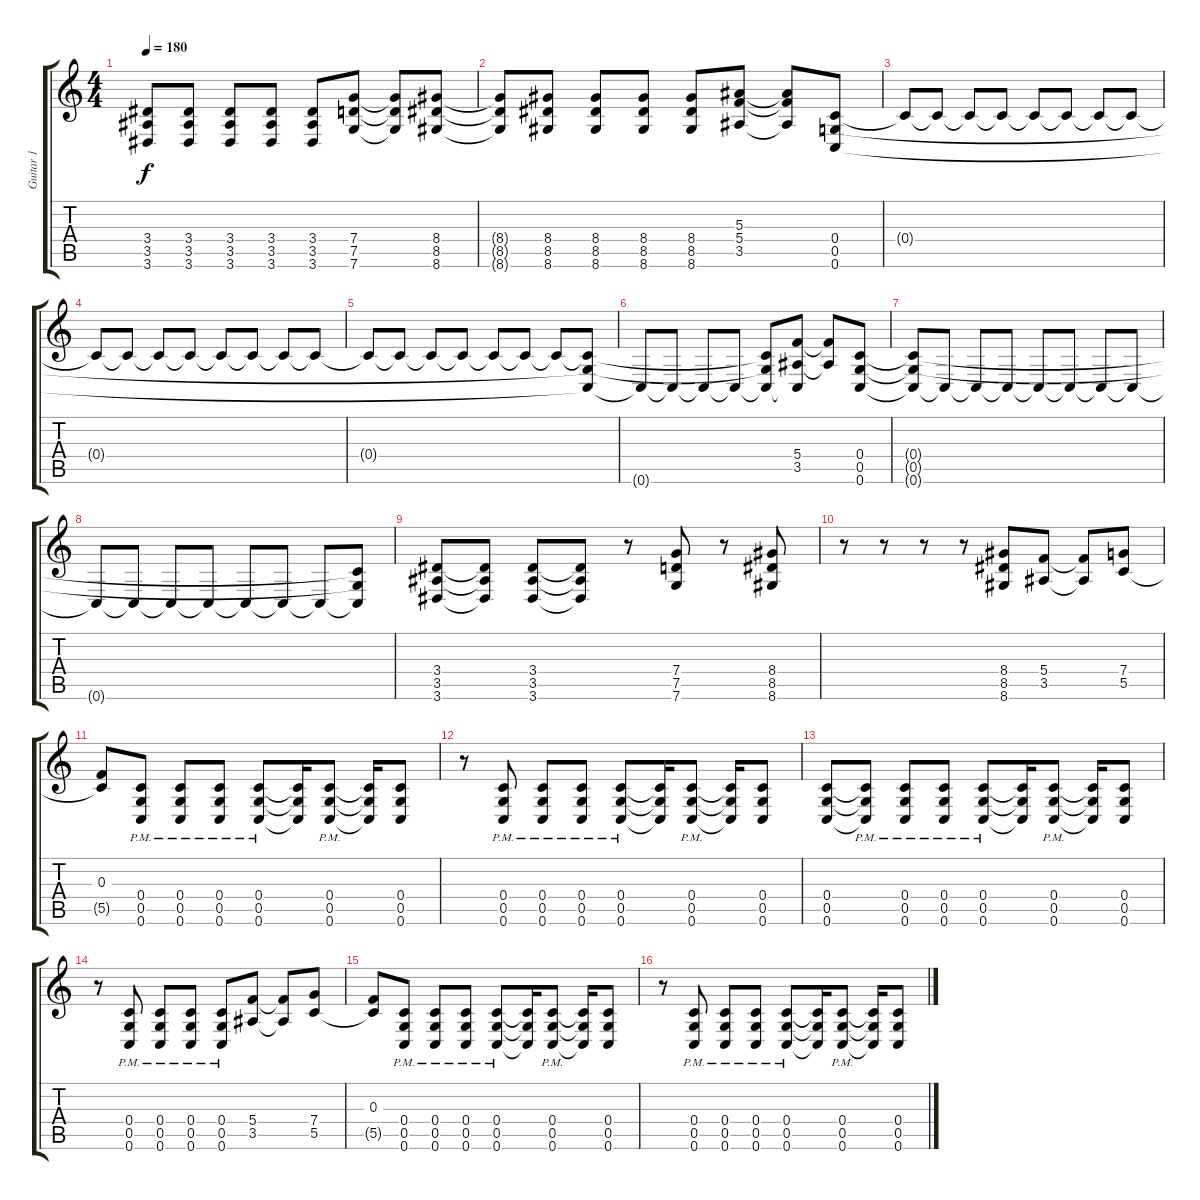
\track ("Guitar 1" "Guitar 1") {instrument distortionguitar}
\staff {score tabs}
\tuning (D4 A3 F3 C3 G2 C2) {hide}
\ts (4 4)
\tempo 180
\clef g2
\ks c
(3.4{t} 3.5{t} 3.6{t}).8{dy f} (3.4 3.5 3.6).8 (3.4 3.5 3.6).8 (3.4 3.5 3.6).8 (3.4 3.5 3.6).8 (7.4 7.5 7.6).8 (7.4{t} 7.5{t} 7.6{t}).8 (8.4 8.5 8.6).8 |
(8.4{t} 8.5{t} 8.6{t}).8 (8.4 8.5 8.6).8 (8.4 8.5 8.6).8 (8.4 8.5 8.6).8 (8.4 8.5 8.6).8 (5.3 5.4 3.5).8 (5.3{t} 5.4{t} 3.5{t}).8 (0.4 0.5 0.6).8 |
0.4{t}.8 0.4{t}.8 0.4{t}.8 0.4{t}.8 0.4{t}.8 0.4{t}.8 0.4{t}.8 0.4{t}.8 |
0.4{t}.8 0.4{t}.8 0.4{t}.8 0.4{t}.8 0.4{t}.8 0.4{t}.8 0.4{t}.8 0.4{t}.8 |
0.4{t}.8 0.4{t}.8 0.4{t}.8 0.4{t}.8 0.4{t}.8 0.4{t}.8 0.4{t}.8 (0.4{t} 0.5{t} 0.6{t}).8 |
0.6{t}.8 0.6{t}.8 0.6{t}.8 0.6{t}.8 (0.4{t} 0.5{t} 0.6{t}).8 (5.4 3.5 0.6{t}).8 (5.4{t} 3.5{t}).8 (0.4 0.5 0.6).8 |
(0.4{t} 0.5{t} 0.6{t}).8 0.6{t}.8 0.6{t}.8 0.6{t}.8 0.6{t}.8 0.6{t}.8 0.6{t}.8 0.6{t}.8 |
0.6{t}.8 0.6{t}.8 0.6{t}.8 0.6{t}.8 0.6{t}.8 0.6{t}.8 0.6{t}.8 (0.4{t} 0.5{t} 0.6{t}).8 |
(3.4 3.5 3.6).8 (3.4{t} 3.5{t} 3.6{t}).8 (3.4 3.5 3.6).8 (3.4{t} 3.5{t} 3.6{t}).8 r.8 (7.4 7.5 7.6).8 r.8 (8.4 8.5 8.6).8 |
r.8 r.8 r.8 r.8 (8.4 8.5 8.6).8 (5.4 3.5).8 (5.4{t} 3.5{t}).8 (7.4 5.5).8 |
(0.3 5.5{t}).8 (0.4{pm} 0.5{pm} 0.6{pm}).8 (0.4{pm} 0.5{pm} 0.6{pm}).8 (0.4{pm} 0.5{pm} 0.6{pm}).8 (0.4{pm} 0.5{pm} 0.6{pm}).8 (0.4{t} 0.5{t} 0.6{t}).16 (0.4{pm} 0.5{pm} 0.6{pm}).8 (0.4{t} 0.5{t} 0.6{t}).16 (0.4 0.5 0.6).8 |
r.8 (0.4{pm} 0.5{pm} 0.6{pm}).8 (0.4{pm} 0.5{pm} 0.6{pm}).8 (0.4{pm} 0.5{pm} 0.6{pm}).8 (0.4{pm} 0.5{pm} 0.6{pm}).8 (0.4{t} 0.5{t} 0.6{t}).16 (0.4{pm} 0.5{pm} 0.6{pm}).8 (0.4{t} 0.5{t} 0.6{t}).16 (0.4 0.5 0.6).8 |
(0.4 0.5 0.6).8 (0.4{pm t} 0.5{pm t} 0.6{pm t}).8 (0.4{pm} 0.5{pm} 0.6{pm}).8 (0.4{pm} 0.5{pm} 0.6{pm}).8 (0.4{pm} 0.5{pm} 0.6{pm}).8 (0.4{t} 0.5{t} 0.6{t}).16 (0.4{pm} 0.5{pm} 0.6{pm}).8 (0.4{t} 0.5{t} 0.6{t}).16 (0.4 0.5 0.6).8 |
r.8 (0.4{pm} 0.5{pm} 0.6{pm}).8 (0.4{pm} 0.5{pm} 0.6{pm}).8 (0.4{pm} 0.5{pm} 0.6{pm}).8 (0.4{pm} 0.5{pm} 0.6{pm}).8 (5.4 3.5).8 (5.4{t} 3.5{t}).8 (7.4 5.5).8 |
(0.3 5.5{t}).8 (0.4{pm} 0.5{pm} 0.6{pm}).8 (0.4{pm} 0.5{pm} 0.6{pm}).8 (0.4{pm} 0.5{pm} 0.6{pm}).8 (0.4{pm} 0.5{pm} 0.6{pm}).8 (0.4{t} 0.5{t} 0.6{t}).16 (0.4{pm} 0.5{pm} 0.6{pm}).8 (0.4{t} 0.5{t} 0.6{t}).16 (0.4 0.5 0.6).8 |
r.8 (0.4{pm} 0.5{pm} 0.6{pm}).8 (0.4{pm} 0.5{pm} 0.6{pm}).8 (0.4{pm} 0.5{pm} 0.6{pm}).8 (0.4{pm} 0.5{pm} 0.6{pm}).8 (0.4{t} 0.5{t} 0.6{t}).16 (0.4{pm} 0.5{pm} 0.6{pm}).8 (0.4{t} 0.5{t} 0.6{t}).16 (0.4 0.5 0.6).8
